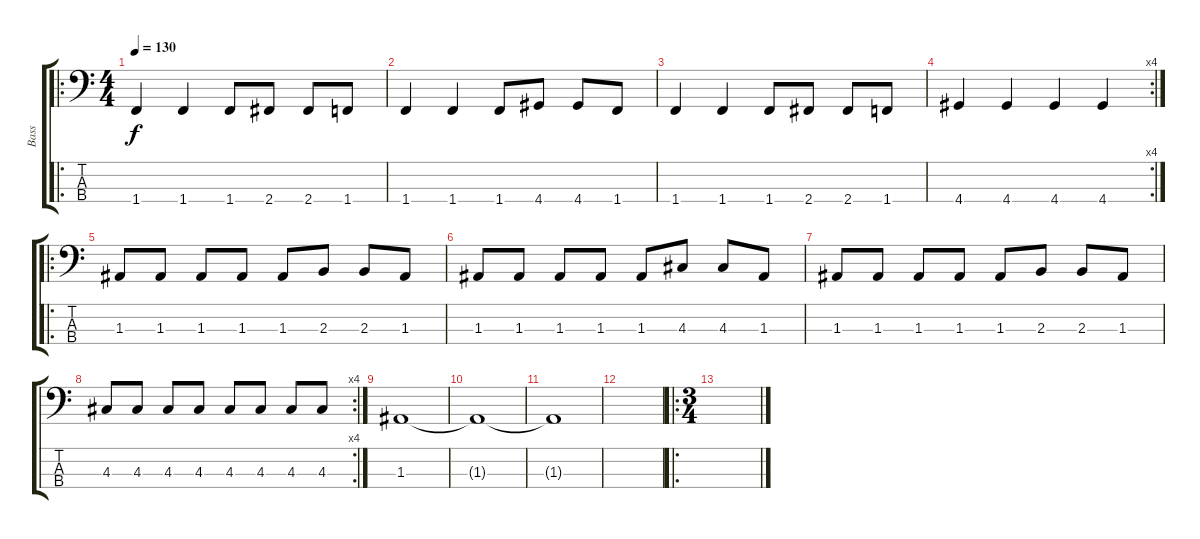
\track ("Bass" "Bass") {instrument electricbassfinger}
\staff {score tabs}
\tuning (G2 D2 A1 E1) {hide}
\ro
\ts (4 4)
\tempo 130
\clef f4
\ks c
1.4.4{dy f} 1.4.4 1.4.8 2.4.8 2.4.8 1.4.8 |
1.4.4 1.4.4 1.4.8 4.4.8 4.4.8 1.4.8 |
1.4.4 1.4.4 1.4.8 2.4.8 2.4.8 1.4.8 |
\rc 4
4.4.4 4.4.4 4.4.4 4.4.4 |
\ro
1.3.8 1.3.8 1.3.8 1.3.8 1.3.8 2.3.8 2.3.8 1.3.8 |
1.3.8 1.3.8 1.3.8 1.3.8 1.3.8 4.3.8 4.3.8 1.3.8 |
1.3.8 1.3.8 1.3.8 1.3.8 1.3.8 2.3.8 2.3.8 1.3.8 |
\rc 4
4.3.8 4.3.8 4.3.8 4.3.8 4.3.8 4.3.8 4.3.8 4.3.8 |
1.3.1 |
1.3{t}.1 |
1.3{t}.1 |
|
\ro
\ts (3 4)
